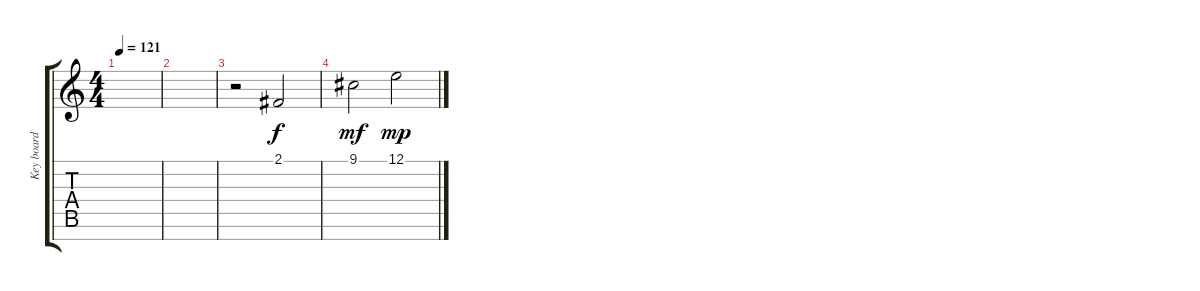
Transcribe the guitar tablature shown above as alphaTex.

\track ("Key board" "Key board") {instrument fx3crystal}
\staff {score tabs}
\tuning (E4 B3 G3 D3 A2 E2 B1) {hide}
\ts (4 4)
\tempo 121
\clef g2
\ks c
|
|
r.2 2.1.2 |
9.1.2{dy mf} 12.1.2{dy mp}
